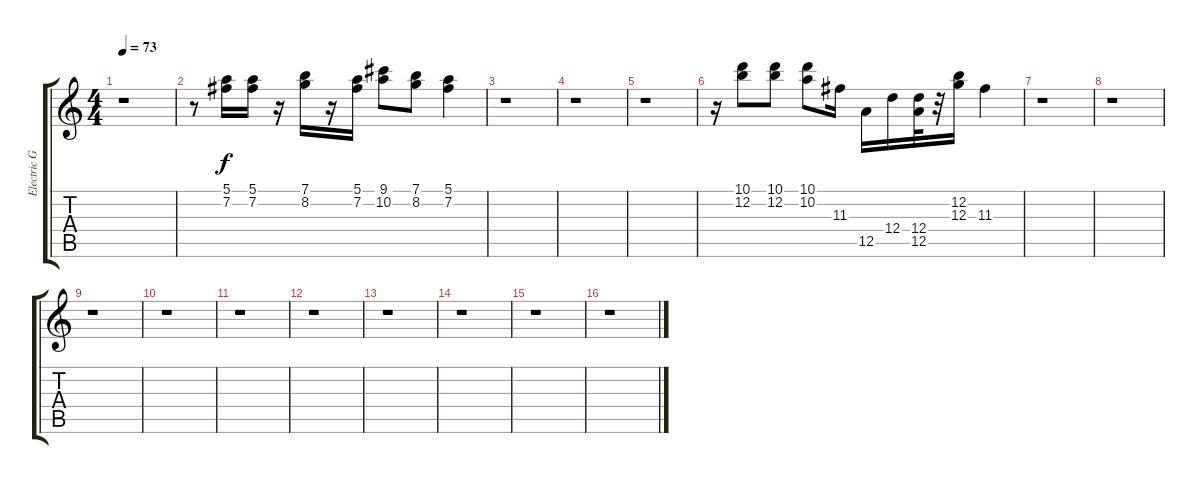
\track ("Electric Guitar 2" "Electric G") {instrument distortionguitar}
\staff {score tabs}
\tuning (E4 B3 G3 D3 A2 E2) {hide}
\ts (4 4)
\tempo 73
\clef g2
\ks c
r.1{dy f} |
r.8 (5.1 7.2).16 (5.1 7.2).16 r.16 (7.1 8.2).16 r.16 (5.1 7.2).16 (9.1 10.2).8 (7.1 8.2).8 (5.1 7.2).4 |
r.1 |
r.1 |
r.1 |
r.16 (10.1 12.2).8 (10.1 12.2).8 (10.1 10.2).8 11.3.16 12.5.16 12.4.16 (12.4 12.5).32 r.32 (12.2 12.3).16 11.3.4 |
r.1 |
r.1 |
r.1 |
r.1 |
r.1 |
r.1 |
r.1 |
r.1 |
r.1 |
r.1
